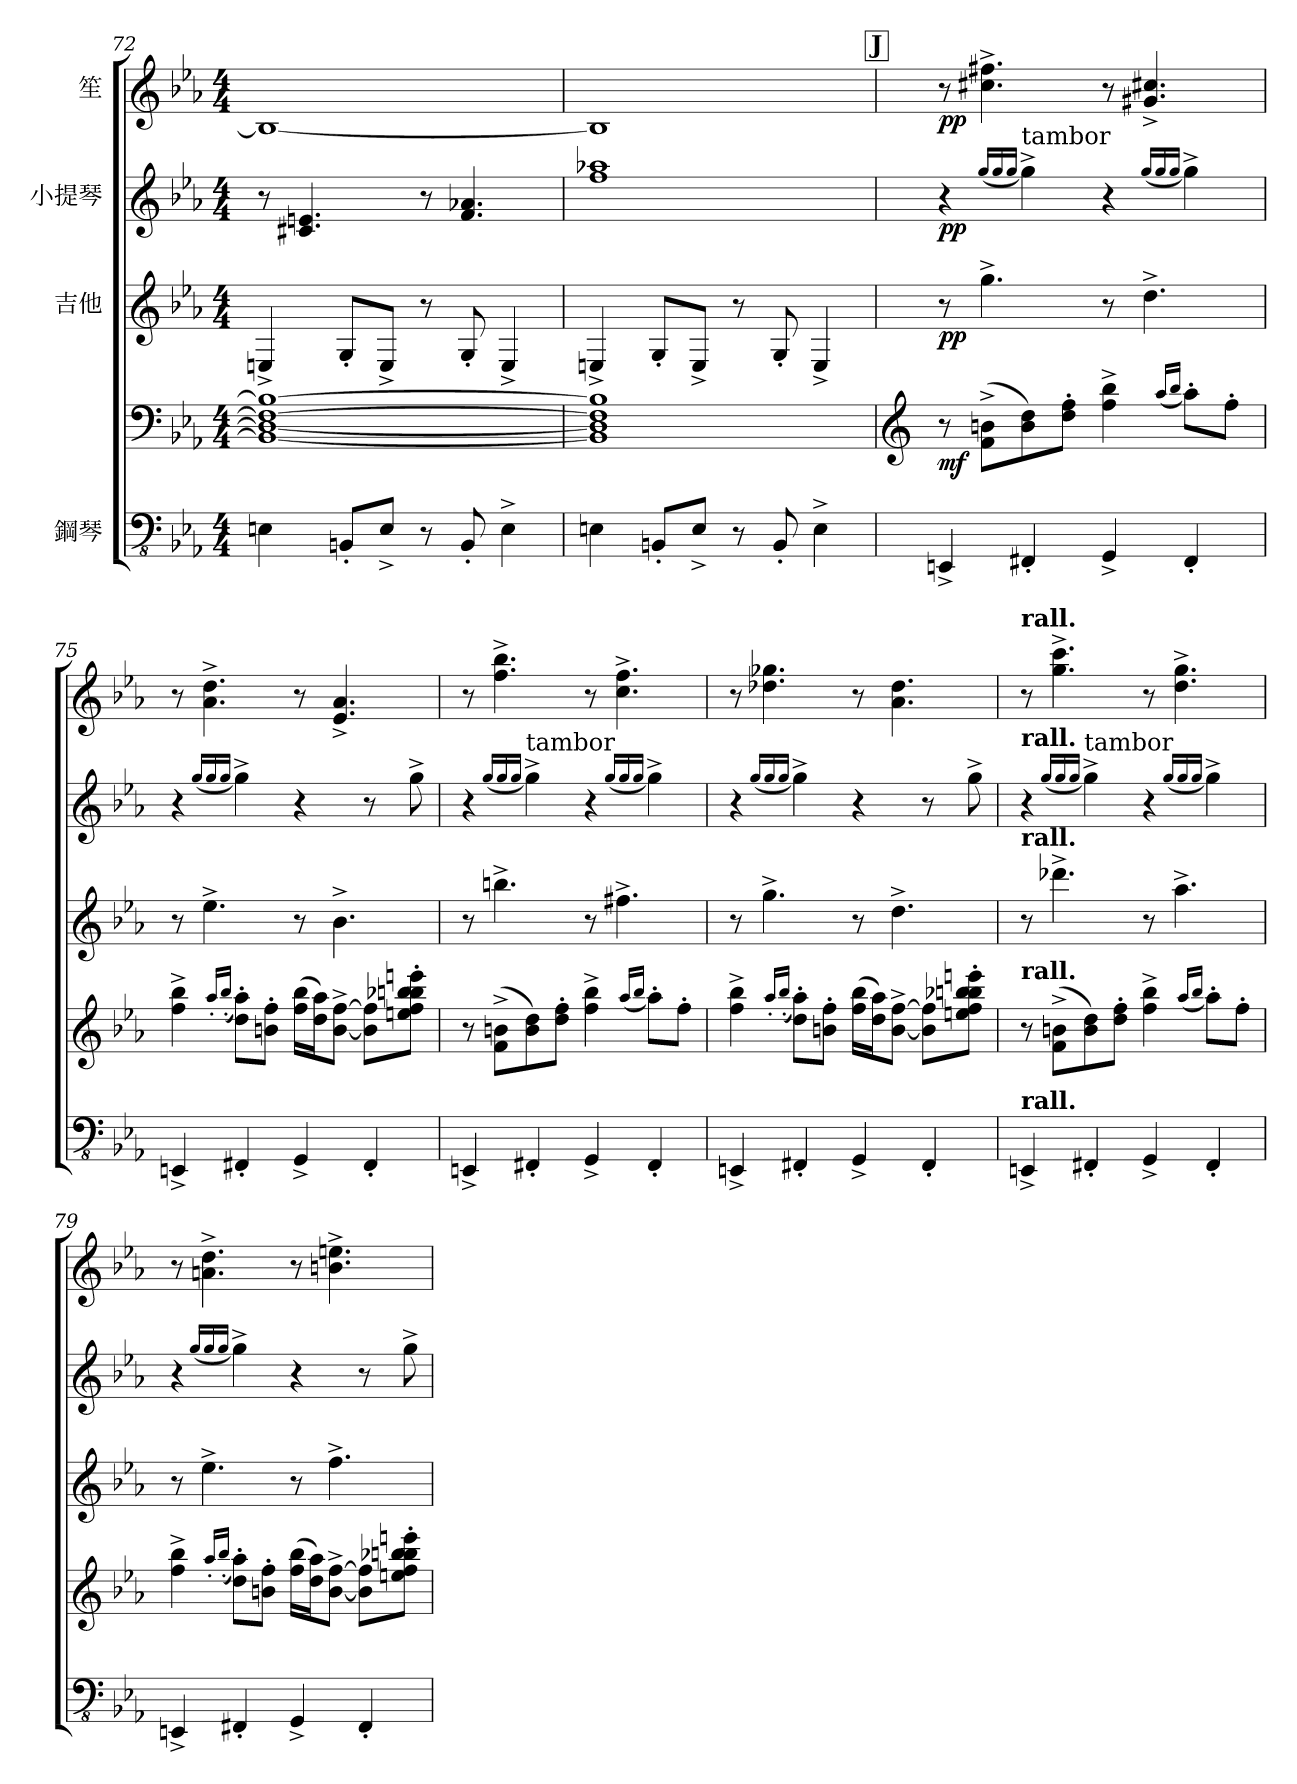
**kern	**kern	**dynam	**kern	**dynam	**kern	**dynam	**kern	**dynam
*part4	*part4	*part4	*part3	*part3	*part2	*part2	*part1	*part1
*staff5	*staff4	*staff4/5	*staff3	*staff3	*staff2	*staff2	*staff1	*staff1
*I"鋼琴	*	*	*I"吉他	*	*I"小提琴	*	*I"笙	*
*clefFv4	*clefF4	*	*clefG2	*	*clefG2	*	*clefG2	*
*	*	*	*ITrd7c12	*	*	*	*	*
*k[b-e-a-]	*k[b-e-a-]	*	*k[b-e-a-]	*	*k[b-e-a-]	*	*k[b-e-a-]	*
*M4/4	*M4/4	*	*M4/4	*	*M4/4	*	*M4/4	*
=72	=72	=72	=72	=72	=72	=72	=72	=72
4EEn\	1BB-_ 1D_ 1F_ 1B-_	.	4EEn^/	.	8r	.	1B-_	.
.	.	.	.	.	4.c#X/ 4.en/	.	.	.
8BBBn'/L	.	.	8GG'/L	.	.	.	.	.
8EE^/J	.	.	8EE^/J	.	.	.	.	.
8r	.	.	8r	.	8r	.	.	.
8BBB'/	.	.	8GG'/	.	4.f/ 4.a-X/	.	.	.
4EE^\	.	.	4EE^/	.	.	.	.	.
=73	=73	=73	=73	=73	=73	=73	=73	=73
4EEn\	1BB-] 1D] 1F] 1B-]	.	4EEn^/	.	1ff 1aa-X	.	1B-]	.
8BBBn'/L	.	.	8GG'/L	.	.	.	.	.
8EE^/J	.	.	8EE^/J	.	.	.	.	.
8r	.	.	8r	.	.	.	.	.
8BBB'/	.	.	8GG'/	.	.	.	.	.
4EE^\	.	.	4EE^/	.	.	.	.	.
!!LO:REH:place=s1:a:B:fs=14:t=J
=74	=74	=74	=74	=74	=74	=74	=74	=74
*	*clefG2	*	*	*	*	*	*	*
!	!	!LO:DY:b	!	!LO:DY:b	!	!LO:DY:b	!	!LO:DY:b
4EEEn^/	8r	mf	8r	pp	4r	pp	8r	pp
.	(>8f\^ 8bn\^L	.	4.g^\	.	.	.	4.cc#X\^ 4.ff#X\^	.
.	.	.	.	.	(<16qgg/LL	.	.	.
.	.	.	.	.	16qgg/	.	.	.
.	.	.	.	.	16qgg/JJ	.	.	.
!	!	!	!	!	!LO:TX:a:t=tambor	!	!	!
4FFF#X'/	8b\ 8dd\)	.	.	.	4gg^\)	.	.	.
.	8dd\' 8ff\'J	.	.	.	.	.	.	.
4GGG^/	4ff\^ 4bb-\^	.	8r	.	4r	.	8r	.
.	.	.	4.d^\	.	.	.	4.g#X/^ 4.cc#X/^	.
.	.	.	.	.	(<16qgg/LL	.	.	.
.	(<16qaa-/LL	.	.	.	16qgg/	.	.	.
.	16qbb-/JJ	.	.	.	16qgg/JJ	.	.	.
4FFF#'/	8aa-'\L)	.	.	.	4gg^\)	.	.	.
.	8ff'\J	.	.	.	.	.	.	.
=75	=75	=75	=75	=75	=75	=75	=75	=75
4EEEn^/	4ff\^ 4bb-\^	.	8r	.	4r	.	8r	.
.	.	.	4.e-^\	.	.	.	4.a-\^ 4.dd\^	.
.	.	.	.	.	(<16qgg/LL	.	.	.
.	16qaa-'/LL	.	.	.	16qgg/	.	.	.
.	(<16qbb-'/JJ	.	.	.	16qgg/JJ	.	.	.
4FFF#X'/	8dd\' 8aa-\'L)	.	.	.	4gg^\)	.	.	.
.	8bn\' 8ff\'J	.	.	.	.	.	.	.
4GGG^/	(>16ff\ 16bb-\LL	.	8r	.	4r	.	8r	.
.	16dd\ 16aa-\J)	.	.	.	.	.	.	.
.	[8b\^ [8ff\^J	.	4.B-^\	.	.	.	4.e-/^ 4.a-/^	.
4FFF#'/	8b\] 8ff\]L	.	.	.	8r	.	.	.
.	8een\' 8ff\' 8bb-X\' 8bbn\' 8eeen\'J	.	.	.	8gg^\	.	.	.
=76	=76	=76	=76	=76	=76	=76	=76	=76
4EEEn^/	8r	.	8r	.	4r	.	8r	.
.	(>8f\^ 8bn\^L	.	4.bn^\	.	.	.	4.ff\^ 4.bb-\^	.
.	.	.	.	.	(<16qgg/LL	.	.	.
.	.	.	.	.	16qgg/	.	.	.
.	.	.	.	.	16qgg/JJ	.	.	.
!	!	!	!	!	!LO:TX:a:t=tambor	!	!	!
4FFF#X'/	8b\ 8dd\)	.	.	.	4gg^\)	.	.	.
.	8dd\' 8ff\'J	.	.	.	.	.	.	.
4GGG^/	4ff\^ 4bb-\^	.	8r	.	4r	.	8r	.
.	.	.	4.f#X^\	.	.	.	4.cc\^ 4.ff\^	.
.	.	.	.	.	(<16qgg/LL	.	.	.
.	(<16qaa-/LL	.	.	.	16qgg/	.	.	.
.	16qbb-/JJ	.	.	.	16qgg/JJ	.	.	.
4FFF#'/	8aa-'\L)	.	.	.	4gg^\)	.	.	.
.	8ff'\J	.	.	.	.	.	.	.
!!LO:LB:g=z
=77	=77	=77	=77	=77	=77	=77	=77	=77
4EEEn^/	4ff\^ 4bb-\^	.	8r	.	4r	.	8r	.
.	.	.	4.g^\	.	.	.	4.dd-X\ 4.gg-X\	.
.	.	.	.	.	(<16qgg/LL	.	.	.
.	16qaa-'/LL	.	.	.	16qgg/	.	.	.
.	(<16qbb-'/JJ	.	.	.	16qgg/JJ	.	.	.
4FFF#X'/	8dd\' 8aa-\'L)	.	.	.	4gg^\)	.	.	.
.	8bn\' 8ff\'J	.	.	.	.	.	.	.
4GGG^/	(>16ff\ 16bb-\LL	.	8r	.	4r	.	8r	.
.	16dd\ 16aa-\J)	.	.	.	.	.	.	.
.	[8b\^ [8ff\^J	.	4.d^\	.	.	.	4.a-\ 4.dd-\	.
4FFF#'/	8b\] 8ff\]L	.	.	.	8r	.	.	.
.	8een\' 8ff\' 8bb-X\' 8bbn\' 8eeen\'J	.	.	.	8gg^\	.	.	.
=78	=78	=78	=78	=78	=78	=78	=78	=78
!	!	!	!	!	!	!	!LO:TX:a:B:t=rall.	!
!	!	!	!	!	!LO:TX:a:B:t=rall.	!	!	!
!	!	!	!LO:TX:a:B:t=rall.	!	!	!	!	!
!	!LO:TX:a:B:t=rall.	!	!	!	!	!	!	!
!LO:TX:a:B:t=rall.	!	!	!	!	!	!	!	!
4EEEn^/	8r	.	8r	.	4r	.	8r	.
.	(>8f\^ 8bn\^L	.	4.dd-X^\	.	.	.	4.gg\^ 4.ccc\^	.
.	.	.	.	.	(<16qgg/LL	.	.	.
.	.	.	.	.	16qgg/	.	.	.
.	.	.	.	.	16qgg/JJ	.	.	.
!	!	!	!	!	!LO:TX:a:t=tambor	!	!	!
4FFF#X'/	8b\ 8dd\)	.	.	.	4gg^\)	.	.	.
.	8dd\' 8ff\'J	.	.	.	.	.	.	.
4GGG^/	4ff\^ 4bb-\^	.	8r	.	4r	.	8r	.
.	.	.	4.a-^\	.	.	.	4.dd\^ 4.gg\^	.
.	.	.	.	.	(<16qgg/LL	.	.	.
.	(<16qaa-/LL	.	.	.	16qgg/	.	.	.
.	16qbb-/JJ	.	.	.	16qgg/JJ	.	.	.
4FFF#'/	8aa-'\L)	.	.	.	4gg^\)	.	.	.
.	8ff'\J	.	.	.	.	.	.	.
=79	=79	=79	=79	=79	=79	=79	=79	=79
4EEEn^/	4ff\^ 4bb-\^	.	8r	.	4r	.	8r	.
.	.	.	4.e-^\	.	.	.	4.an\^ 4.dd\^	.
.	.	.	.	.	(<16qgg/LL	.	.	.
.	16qaa-'/LL	.	.	.	16qgg/	.	.	.
.	(<16qbb-'/JJ	.	.	.	16qgg/JJ	.	.	.
4FFF#X'/	8dd\' 8aa-\'L)	.	.	.	4gg^\)	.	.	.
.	8bn\' 8ff\'J	.	.	.	.	.	.	.
4GGG^/	(>16ff\ 16bb-\LL	.	8r	.	4r	.	8r	.
.	16dd\ 16aa-\J)	.	.	.	.	.	.	.
.	[8b\^ [8ff\^J	.	4.f^\	.	.	.	4.bn\^ 4.een\^	.
4FFF#'/	8b\] 8ff\]L	.	.	.	8r	.	.	.
.	8een\' 8ff\' 8bb-X\' 8bbn\' 8eeen\'J	.	.	.	8gg^\	.	.	.
=	=	=	=	=	=	=	=	=
*-	*-	*-	*-	*-	*-	*-	*-	*-
